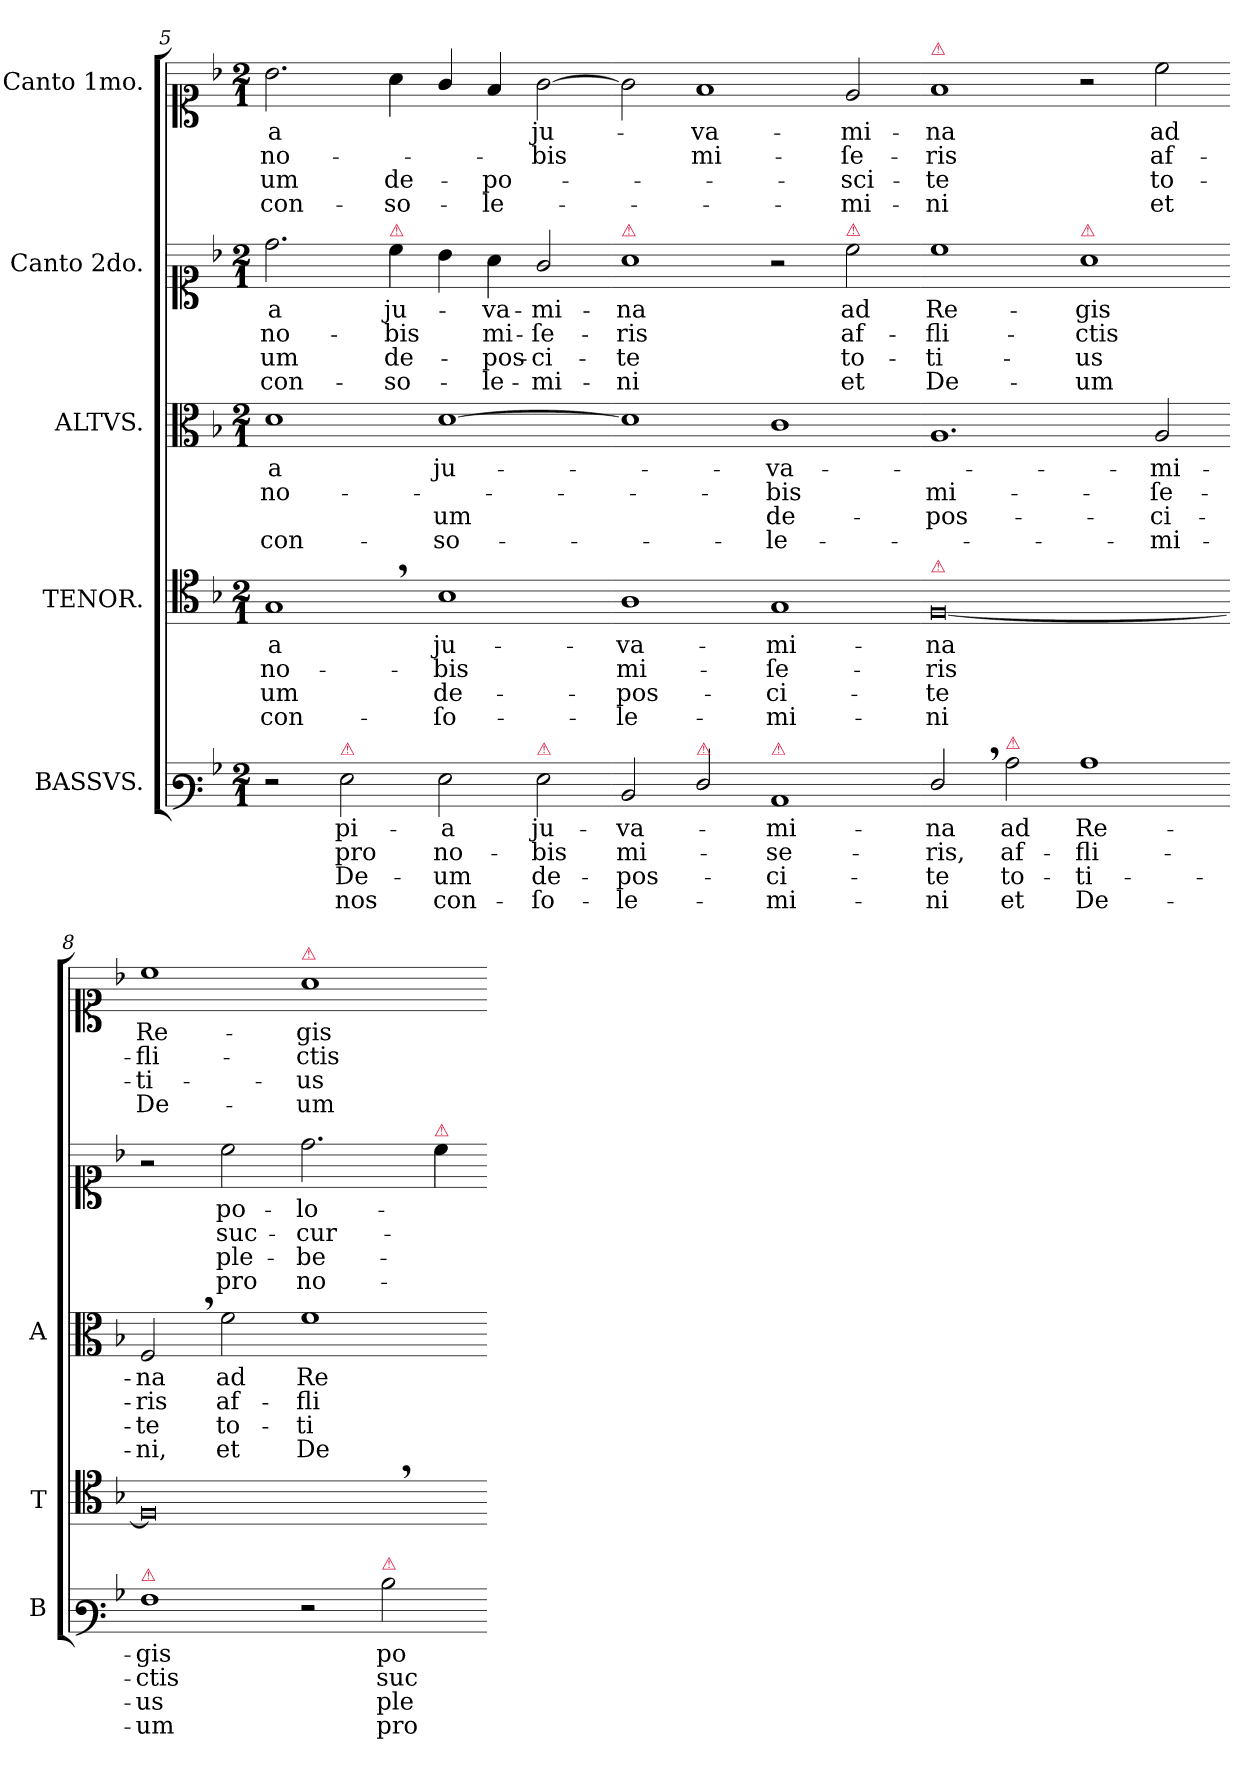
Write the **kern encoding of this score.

**kern	**text	**text	**text	**text	**kern	**text	**text	**text	**text	**kern	**text	**text	**text	**text	**kern	**text	**text	**text	**text	**kern	**text	**text	**text	**text
*part5	*part5	*part5	*part5	*part5	*part4	*part4	*part4	*part4	*part4	*part3	*part3	*part3	*part3	*part3	*part2	*part2	*part2	*part2	*part2	*part1	*part1	*part1	*part1	*part1
*staff5	*staff5	*staff5	*staff5	*staff5	*staff4	*staff4	*staff4	*staff4	*staff4	*staff3	*staff3	*staff3	*staff3	*staff3	*staff2	*staff2	*staff2	*staff2	*staff2	*staff1	*staff1	*staff1	*staff1	*staff1
*I"BASSVS.	*	*	*	*	*I"TENOR.	*	*	*	*	*I"ALTVS.	*	*	*	*	*I"Canto 2do.	*	*	*	*	*I"Canto 1mo.	*	*	*	*
*I'B	*	*	*	*	*I'T	*	*	*	*	*I'A	*	*	*	*	*	*	*	*	*	*	*	*	*	*
*clefF3	*	*	*	*	*clefC4	*	*	*	*	*clefC3	*	*	*	*	*clefC1	*	*	*	*	*clefC1	*	*	*	*
*k[b-]	*	*	*	*	*k[b-]	*	*	*	*	*k[b-]	*	*	*	*	*k[b-]	*	*	*	*	*k[b-]	*	*	*	*
*M2/1	*	*	*	*	*M2/1	*	*	*	*	*M2/1	*	*	*	*	*M2/1	*	*	*	*	*M2/1	*	*	*	*
=5	=5	=5	=5	=5	=5	=5	=5	=5	=5	=5	=5	=5	=5	=5	=5	=5	=5	=5	=5	=5	=5	=5	=5	=5
2r	.	.	.	.	1G,<	-a	no-	-um	con-	1d	-a	no-	.	con-	2.dd\	-a	no-	-um	con-	2.b-\	-a	no-	-um	con-
!LO:TX:a:color=crimson:t=⚠	!	!	!	!	!	!	!	!	!	!	!	!	!	!	!	!	!	!	!	!	!	!	!	!
2G\	pi-	pro	De-	nos	.	.	.	.	.	.	.	.	.	.	.	.	.	.	.	.	.	.	.	.
!	!	!	!	!	!	!	!	!	!	!	!	!	!	!	!LO:TX:a:color=crimson:t=⚠	!	!	!	!	!	!	!	!	!
.	.	.	.	.	.	.	.	.	.	.	.	.	.	.	4cc\	ju-	-bis	de-	-so-	4a\	.	.	de-	-so-
2G\	-a	no-	-um	con-	1B-	ju-	-bis	de-	-ſo-	[1d	ju-	.	-um	-so-	4b-\	.	.	.	.	4g/	.	.	.	.
.	.	.	.	.	.	.	.	.	.	.	.	.	.	.	4a\	-va-	mi-	-pos-	-le-	4f/	.	.	-po-	-le-
!LO:TX:a:color=crimson:t=⚠	!	!	!	!	!	!	!	!	!	!	!	!	!	!	!	!	!	!	!	!	!	!	!	!
2G\	ju-	-bis	de-	-ſo-	.	.	.	.	.	.	.	.	.	.	2g/	-mi-	-ſe-	-ci-	-mi-	[2g\	ju-	-bis	.	.
=6-	=6-	=6-	=6-	=6-	=6-	=6-	=6-	=6-	=6-	=6-	=6-	=6-	=6-	=6-	=6-	=6-	=6-	=6-	=6-	=6-	=6-	=6-	=6-	=6-
!	!	!	!	!	!	!	!	!	!	!	!	!	!	!	!LO:TX:a:color=crimson:t=⚠	!	!	!	!	!	!	!	!	!
2D/	-va-	mi-	-pos-	-le-	1A	-va-	mi-	-pos-	-le-	1d]	.	.	.	.	1a	-na	-ris	-te	-ni	2g\]	.	.	.	.
!LO:TX:a:color=crimson:t=⚠	!	!	!	!	!	!	!	!	!	!	!	!	!	!	!	!	!	!	!	!	!	!	!	!
2F/	.	.	.	.	.	.	.	.	.	.	.	.	.	.	.	.	.	.	.	1f	-va-	mi-	.	.
!LO:TX:a:color=crimson:t=⚠	!	!	!	!	!	!	!	!	!	!	!	!	!	!	!	!	!	!	!	!	!	!	!	!
1C	-mi-	-se-	-ci-	-mi-	1G	-mi-	-ſe-	-ci-	-mi-	1c	-va-	-bis	de-	-le-	2r	.	.	.	.	.	.	.	.	.
!	!	!	!	!	!	!	!	!	!	!	!	!	!	!	!LO:TX:a:color=crimson:t=⚠	!	!	!	!	!	!	!	!	!
.	.	.	.	.	.	.	.	.	.	.	.	.	.	.	2cc\	ad	af-	to-	et	2e/	-mi-	-ſe-	-sci-	-mi-
=7-	=7-	=7-	=7-	=7-	=7-	=7-	=7-	=7-	=7-	=7-	=7-	=7-	=7-	=7-	=7-	=7-	=7-	=7-	=7-	=7-	=7-	=7-	=7-	=7-
!	!	!	!	!	!	!	!	!	!	!	!	!	!	!	!	!	!	!	!	!LO:TX:a:color=crimson:t=⚠	!	!	!	!
!	!	!	!	!	!LO:TX:a:color=crimson:t=⚠	!	!	!	!	!	!	!	!	!	!	!	!	!	!	!	!	!	!	!
2F,</	-na	-ris,	-te	-ni	[0F	-na	-ris	-te	-ni	1.A	.	mi-	-pos-	.	1cc	Re-	-fli-	-ti-	De-	1f	-na	-ris	-te	-ni
!LO:TX:a:color=crimson:t=⚠	!	!	!	!	!	!	!	!	!	!	!	!	!	!	!	!	!	!	!	!	!	!	!	!
2c\	ad	af-	to-	et	.	.	.	.	.	.	.	.	.	.	.	.	.	.	.	.	.	.	.	.
!	!	!	!	!	!	!	!	!	!	!	!	!	!	!	!LO:TX:a:color=crimson:t=⚠	!	!	!	!	!	!	!	!	!
1c	Re-	-fli-	-ti-	De-	.	.	.	.	.	.	.	.	.	.	1a	-gis	-ctis	-us	-um	2r	.	.	.	.
.	.	.	.	.	.	.	.	.	.	2A/	-mi-	-ſe-	-ci-	-mi-	.	.	.	.	.	2cc\	ad	af-	to-	et
=8-	=8-	=8-	=8-	=8-	=8-	=8-	=8-	=8-	=8-	=8-	=8-	=8-	=8-	=8-	=8-	=8-	=8-	=8-	=8-	=8-	=8-	=8-	=8-	=8-
!LO:TX:a:color=crimson:t=⚠	!	!	!	!	!	!	!	!	!	!	!	!	!	!	!	!	!	!	!	!	!	!	!	!
1A	-gis	-ctis	-us	-um	0F,<]	.	.	.	.	2F,</	-na	-ris	-te	-ni,	2r	.	.	.	.	1cc	Re-	-fli-	-ti-	De-
.	.	.	.	.	.	.	.	.	.	2f\	ad	af-	to-	et	2cc\	po-	suc-	ple-	pro	.	.	.	.	.
!	!	!	!	!	!	!	!	!	!	!	!	!	!	!	!	!	!	!	!	!LO:TX:a:color=crimson:t=⚠	!	!	!	!
2r	.	.	.	.	.	.	.	.	.	1f	Re-	-fli-	-ti-	De-	2.dd\	-lo-	-cur-	-be-	no-	1a	-gis	-ctis	-us	-um
!LO:TX:a:color=crimson:t=⚠	!	!	!	!	!	!	!	!	!	!	!	!	!	!	!	!	!	!	!	!	!	!	!	!
2d\	po-	suc-	ple-	pro	.	.	.	.	.	.	.	.	.	.	.	.	.	.	.	.	.	.	.	.
!	!	!	!	!	!	!	!	!	!	!	!	!	!	!	!LO:TX:a:color=crimson:t=⚠	!	!	!	!	!	!	!	!	!
.	.	.	.	.	.	.	.	.	.	.	.	.	.	.	4cc\	.	.	.	.	.	.	.	.	.
=-	=-	=-	=-	=-	=-	=-	=-	=-	=-	=-	=-	=-	=-	=-	=-	=-	=-	=-	=-	=-	=-	=-	=-	=-
*-	*-	*-	*-	*-	*-	*-	*-	*-	*-	*-	*-	*-	*-	*-	*-	*-	*-	*-	*-	*-	*-	*-	*-	*-
